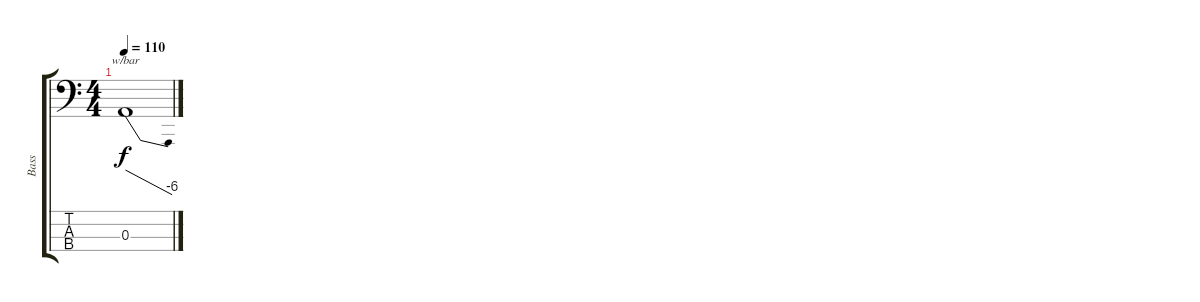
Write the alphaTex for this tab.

\track ("Bass" "Bass") {instrument electricbasspick}
\staff {score tabs}
\tuning (G2 D2 A1 E1) {hide}
\ts (4 4)
\tempo 110
\clef f4
\ks c
0.3{t}.1{tbe (dive default 0 0 60 -24) dy f}
